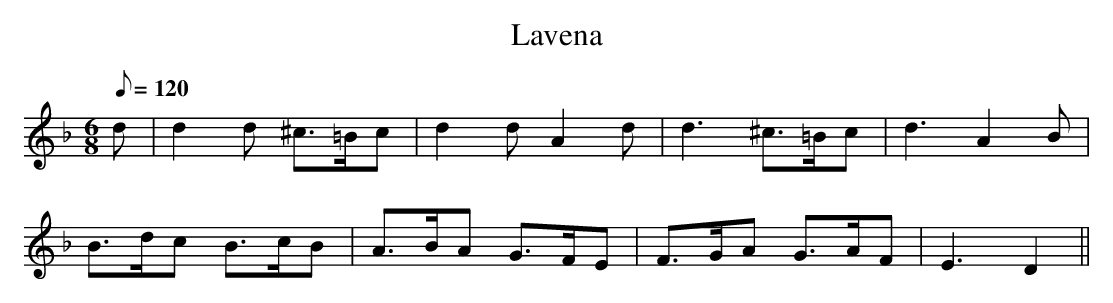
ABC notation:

X:1
T:Lavena
L:1/8
M:6/8
Q:120
K:DAeol
d|d2d ^c>=Bc|d2d A2d|d3 ^c>=Bc|d3 A2B|
B>dc B>cB|A>BA G>FE|F>GA G>AF|E3 D2||
